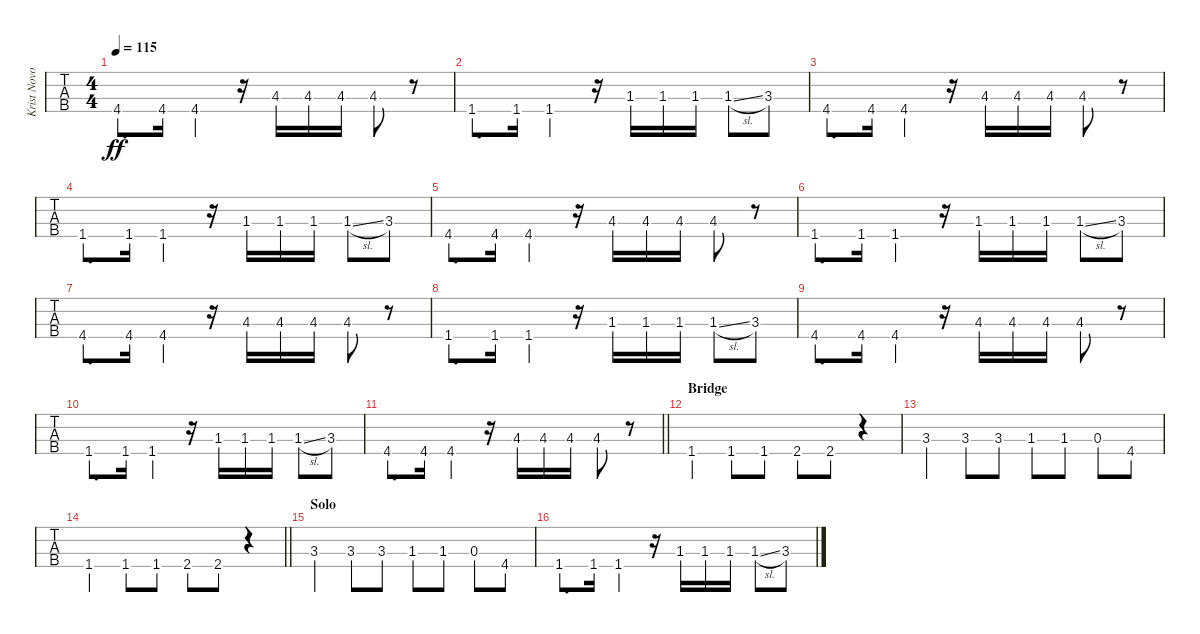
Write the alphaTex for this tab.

\track ("Krist Novoselic" "Krist Novo") {instrument electricbasspick}
\staff {tabs}
\tuning (G2 D2 A1 E1) {hide}
\ts (4 4)
\tempo 115
\clef f4
\ks c
4.4.8{d dy ff} 4.4.16 4.4.4 r.16 4.3.16 4.3.16 4.3.16 4.3.8 r.8 |
1.4.8{d} 1.4.16 1.4.4 r.16 1.3.16 1.3.16 1.3.16 1.3{sl}.8 3.3.8 |
4.4.8{d} 4.4.16 4.4.4 r.16 4.3.16 4.3.16 4.3.16 4.3.8 r.8 |
1.4.8{d} 1.4.16 1.4.4 r.16 1.3.16 1.3.16 1.3.16 1.3{sl}.8 3.3.8 |
4.4.8{d} 4.4.16 4.4.4 r.16 4.3.16 4.3.16 4.3.16 4.3.8 r.8 |
1.4.8{d} 1.4.16 1.4.4 r.16 1.3.16 1.3.16 1.3.16 1.3{sl}.8 3.3.8 |
4.4.8{d} 4.4.16 4.4.4 r.16 4.3.16 4.3.16 4.3.16 4.3.8 r.8 |
1.4.8{d} 1.4.16 1.4.4 r.16 1.3.16 1.3.16 1.3.16 1.3{sl}.8 3.3.8 |
4.4.8{d} 4.4.16 4.4.4 r.16 4.3.16 4.3.16 4.3.16 4.3.8 r.8 |
1.4.8{d} 1.4.16 1.4.4 r.16 1.3.16 1.3.16 1.3.16 1.3{sl}.8 3.3.8 |
\barLineRight lightlight
4.4.8{d} 4.4.16 4.4.4 r.16 4.3.16 4.3.16 4.3.16 4.3.8 r.8 |
\section ("" "Bridge")
1.4.4 1.4.8 1.4.8 2.4.8 2.4.8 r.4 |
3.3.4 3.3.8 3.3.8 1.3.8 1.3.8 0.3.8 4.4.8 |
\barLineRight lightlight
1.4.4 1.4.8 1.4.8 2.4.8 2.4.8 r.4 |
\section ("" "Solo")
3.3.4 3.3.8 3.3.8 1.3.8 1.3.8 0.3.8 4.4.8 |
1.4.8{d} 1.4.16 1.4.4 r.16 1.3.16 1.3.16 1.3.16 1.3{sl}.8 3.3.8
